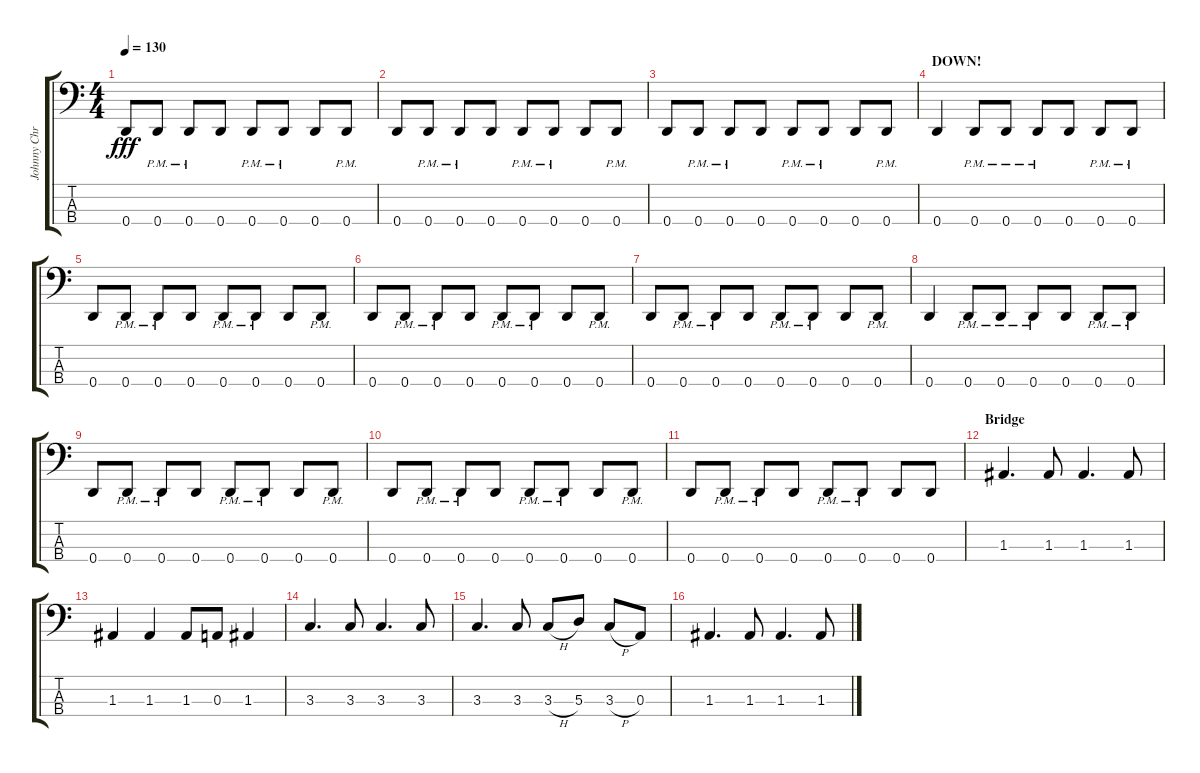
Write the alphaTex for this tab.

\track ("Johnny Christ" "Johnny Chr") {instrument electricbasspick}
\staff {score tabs}
\tuning (G2 D2 A1 D1) {hide}
\ts (4 4)
\tempo 130
\clef f4
\ks c
0.4.8{dy fff} 0.4{pm}.8 0.4{pm}.8 0.4.8 0.4{pm}.8 0.4{pm}.8 0.4.8 0.4{pm}.8 |
0.4.8 0.4{pm}.8 0.4{pm}.8 0.4.8 0.4{pm}.8 0.4{pm}.8 0.4.8 0.4{pm}.8 |
0.4.8 0.4{pm}.8 0.4{pm}.8 0.4.8 0.4{pm}.8 0.4{pm}.8 0.4.8 0.4{pm}.8 |
\section ("" "DOWN!")
0.4.4 0.4{pm}.8 0.4{pm}.8 0.4{pm}.8 0.4.8 0.4{pm}.8 0.4{pm}.8 |
0.4.8 0.4{pm}.8 0.4{pm}.8 0.4.8 0.4{pm}.8 0.4{pm}.8 0.4.8 0.4{pm}.8 |
0.4.8 0.4{pm}.8 0.4{pm}.8 0.4.8 0.4{pm}.8 0.4{pm}.8 0.4.8 0.4{pm}.8 |
0.4.8 0.4{pm}.8 0.4{pm}.8 0.4.8 0.4{pm}.8 0.4{pm}.8 0.4.8 0.4{pm}.8 |
0.4.4 0.4{pm}.8 0.4{pm}.8 0.4{pm}.8 0.4.8 0.4{pm}.8 0.4{pm}.8 |
0.4.8 0.4{pm}.8 0.4{pm}.8 0.4.8 0.4{pm}.8 0.4{pm}.8 0.4.8 0.4{pm}.8 |
0.4.8 0.4{pm}.8 0.4{pm}.8 0.4.8 0.4{pm}.8 0.4{pm}.8 0.4.8 0.4{pm}.8 |
0.4.8 0.4{pm}.8 0.4{pm}.8 0.4.8 0.4{pm}.8 0.4{pm}.8 0.4.8 0.4.8 |
\section ("" "Bridge")
1.3.4{d} 1.3.8 1.3.4{d} 1.3.8 |
1.3.4 1.3.4 1.3.8 0.3.8 1.3.4 |
3.3.4{d} 3.3.8 3.3.4{d} 3.3.8 |
3.3.4{d} 3.3.8 3.3{h}.8 5.3.8 3.3{h}.8 0.3.8 |
1.3.4{d} 1.3.8 1.3.4{d} 1.3.8
